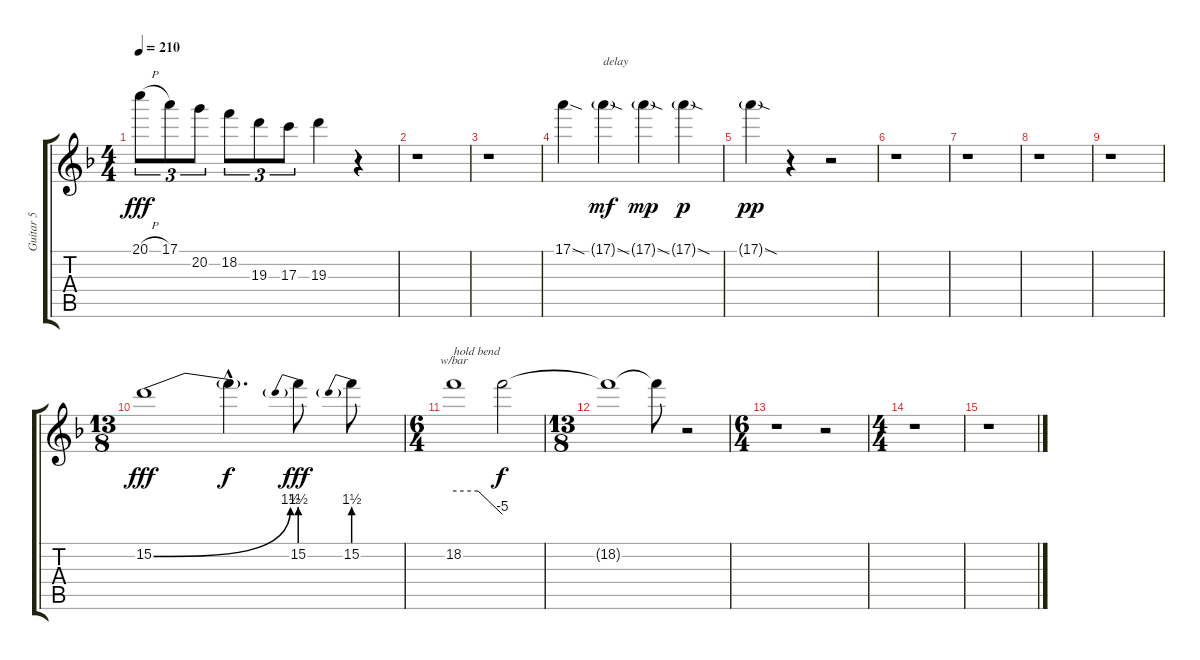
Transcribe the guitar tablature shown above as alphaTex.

\track ("Guitar 5" "Guitar 5") {instrument distortionguitar}
\staff {score tabs}
\tuning (E4 B3 G3 D3 A2 E2) {hide}
\ts (4 4)
\tempo 210
\clef g2
\ks f
20.1{h}.8{tu (3 2) dy fff} 17.1.8{tu (3 2)} 20.2.8{tu (3 2)} 18.2.8{tu (3 2)} 19.3.8{tu (3 2)} 17.3.8{tu (3 2)} 19.3.4 r.4 |
r.1 |
r.1 |
17.1{sod}.4 17.1{sod g}.4{txt "delay" dy mf} 17.1{sod g}.4{dy mp} 17.1{sod g}.4{dy p} |
17.1{sod g}.4{dy pp} r.4 r.2 |
r.1 |
r.1 |
r.1 |
r.1 |
\ts (13 8)
15.2{be (bend 0 0 60 6)}.1{dy fff} 15.2{hac t}.4{d dy f} 15.2{be (prebend 0 6 60 6)}.8{dy fff} 15.2{be (prebend 0 6 60 6)}.8 |
\ts (6 4)
18.2.1{tbe (custom default 0 0 30 0 60 -20) txt "hold bend"} 18.2{t}.2{dy f} |
\ts (13 8)
18.2{t}.1 18.2{t}.8 r.2 |
\ts (6 4)
r.1 r.2 |
\ts (4 4)
r.1 |
r.1
